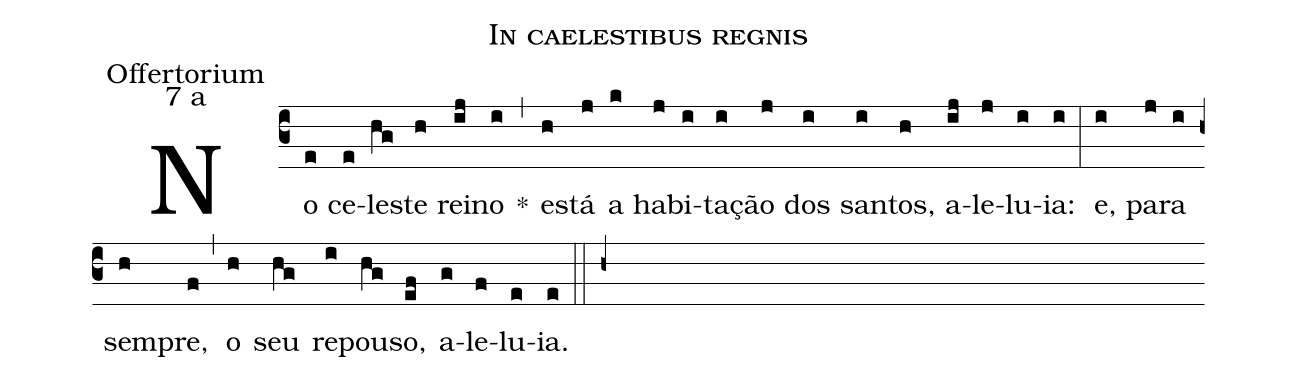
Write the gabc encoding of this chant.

name: In caelestibus regnis;
office-part: Offertorium;
mode: 7;
mode-differentia: a;
%%
(c3)

No(e) ce(e)les(hg)te(h) rei(ij)no(i) *(,) es(h)tá(j) a(k) ha(j)bi(i)ta(i)ção(j) dos(i) san(i)tos,(h) a(ij)le(j)lu(i)ia:(i) (:) e(i), pa(j)ra(i) sem(h)pre,(f) (,) o(h) seu(hg) re(i)pou(hg)so,(ef) a(g)le(f)lu(e)ia.(e)

(::)

(h+)
